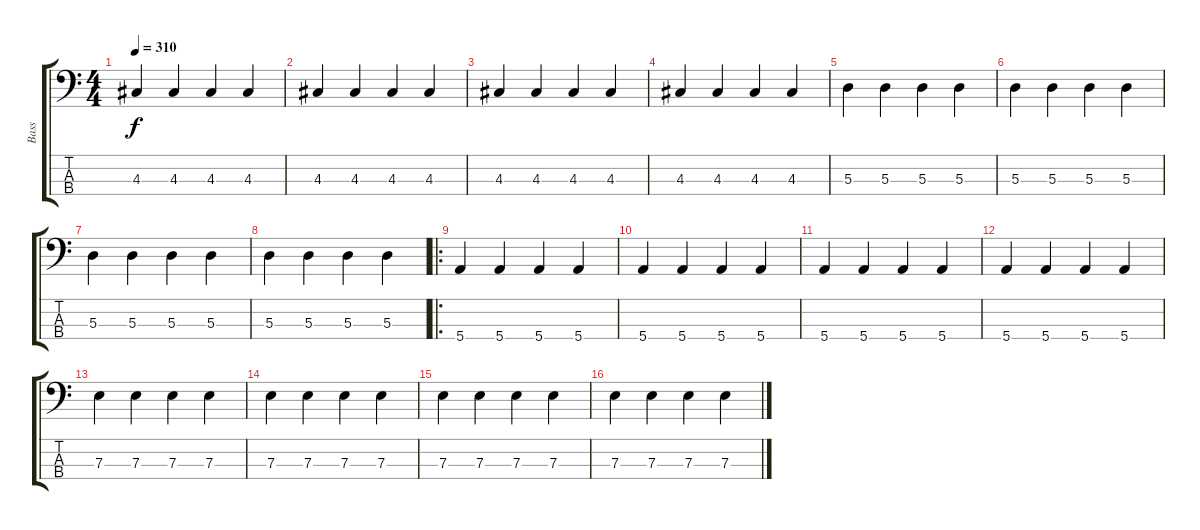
\track ("Bass" "Bass") {instrument electricbassfinger}
\staff {score tabs}
\tuning (G2 D2 A1 E1) {hide}
\ts (4 4)
\tempo 310
\clef f4
\ks c
4.3.4{dy f} 4.3.4 4.3.4 4.3.4 |
4.3.4 4.3.4 4.3.4 4.3.4 |
4.3.4 4.3.4 4.3.4 4.3.4 |
4.3.4 4.3.4 4.3.4 4.3.4 |
5.3.4 5.3.4 5.3.4 5.3.4 |
5.3.4 5.3.4 5.3.4 5.3.4 |
5.3.4 5.3.4 5.3.4 5.3.4 |
5.3.4 5.3.4 5.3.4 5.3.4 |
\ro
5.4.4 5.4.4 5.4.4 5.4.4 |
5.4.4 5.4.4 5.4.4 5.4.4 |
5.4.4 5.4.4 5.4.4 5.4.4 |
5.4.4 5.4.4 5.4.4 5.4.4 |
7.3.4 7.3.4 7.3.4 7.3.4 |
7.3.4 7.3.4 7.3.4 7.3.4 |
7.3.4 7.3.4 7.3.4 7.3.4 |
7.3.4 7.3.4 7.3.4 7.3.4
